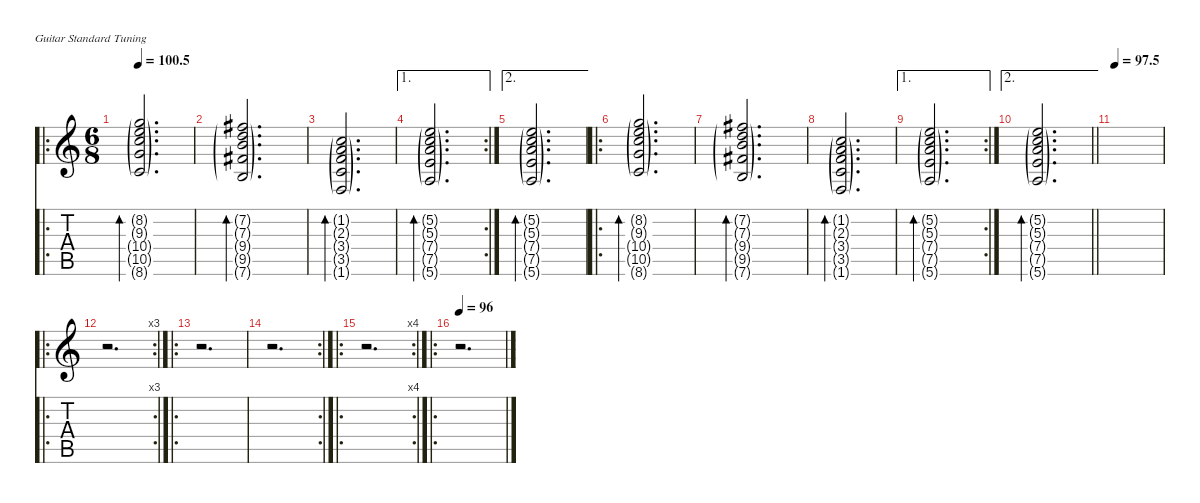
\defaultSystemsLayout 4
\hideDynamics
\bracketExtendMode nobrackets
\singleTrackTrackNamePolicy hidden
\multiTrackTrackNamePolicy hidden
\firstSystemTrackNameMode fullname
\firstSystemTrackNameOrientation horizontal
\otherSystemsTrackNameOrientation horizontal
\track ("Guitar" "od.guit.") {instrument overdrivenguitar}
\staff {score tabs}
\tuning (E4 B3 G3 D3 A2 E2)
\ro
\ts (6 8)
\tempo
100.5
\accidentals auto
\clef g2
\ottava regular
\simile none
\ks c
(8.2{g} 9.3{g} 10.4{g} 10.5{g} 8.6{g}).2{d bd 60 dy mf instrument acousticguitarsteel beam Up} |
(7.2{g acc #} 7.3{g} 9.4{g} 9.5{g acc #} 7.6{g}).2{d bd 60 beam Up} |
(1.2{g} 2.3{g} 3.4{g} 3.5{g} 1.6{g}).2{d bd 60 beam Up} |
\ae 1
\rc 2
(5.2{g} 5.3{g} 7.4{g} 7.5{g} 5.6{g}).2{d bd 60 beam Up} |
\ae 2
(5.2{g} 5.3{g} 7.4{g} 7.5{g} 5.6{g}).2{d bd 60 beam Up} |
\ro
(8.2{g} 9.3{g} 10.4{g} 10.5{g} 8.6{g}).2{d bd 60 beam Up} |
(7.2{g acc #} 7.3{g} 9.4{g} 9.5{g acc #} 7.6{g}).2{d bd 60 beam Up} |
(1.2{g} 2.3{g} 3.4{g} 3.5{g} 1.6{g}).2{d bd 60 beam Up} |
\ae 1
\rc 2
(5.2{g} 5.3{g} 7.4{g} 7.5{g} 5.6{g}).2{d bd 60 beam Up} |
\ae 2
\barLineRight lightlight
(5.2{g} 5.3{g} 7.4{g} 7.5{g} 5.6{g}).2{d bd 60 beam Up} |
\tempo
97.5 |
\ro
\rc 3
r.2{d beam Down} |
\ro
r.2{d beam Down} |
\rc 2
r.2{d beam Down} |
\ro
\rc 4
r.2{d beam Down} |
\ro
\tempo 96
r.2{d beam Down}
